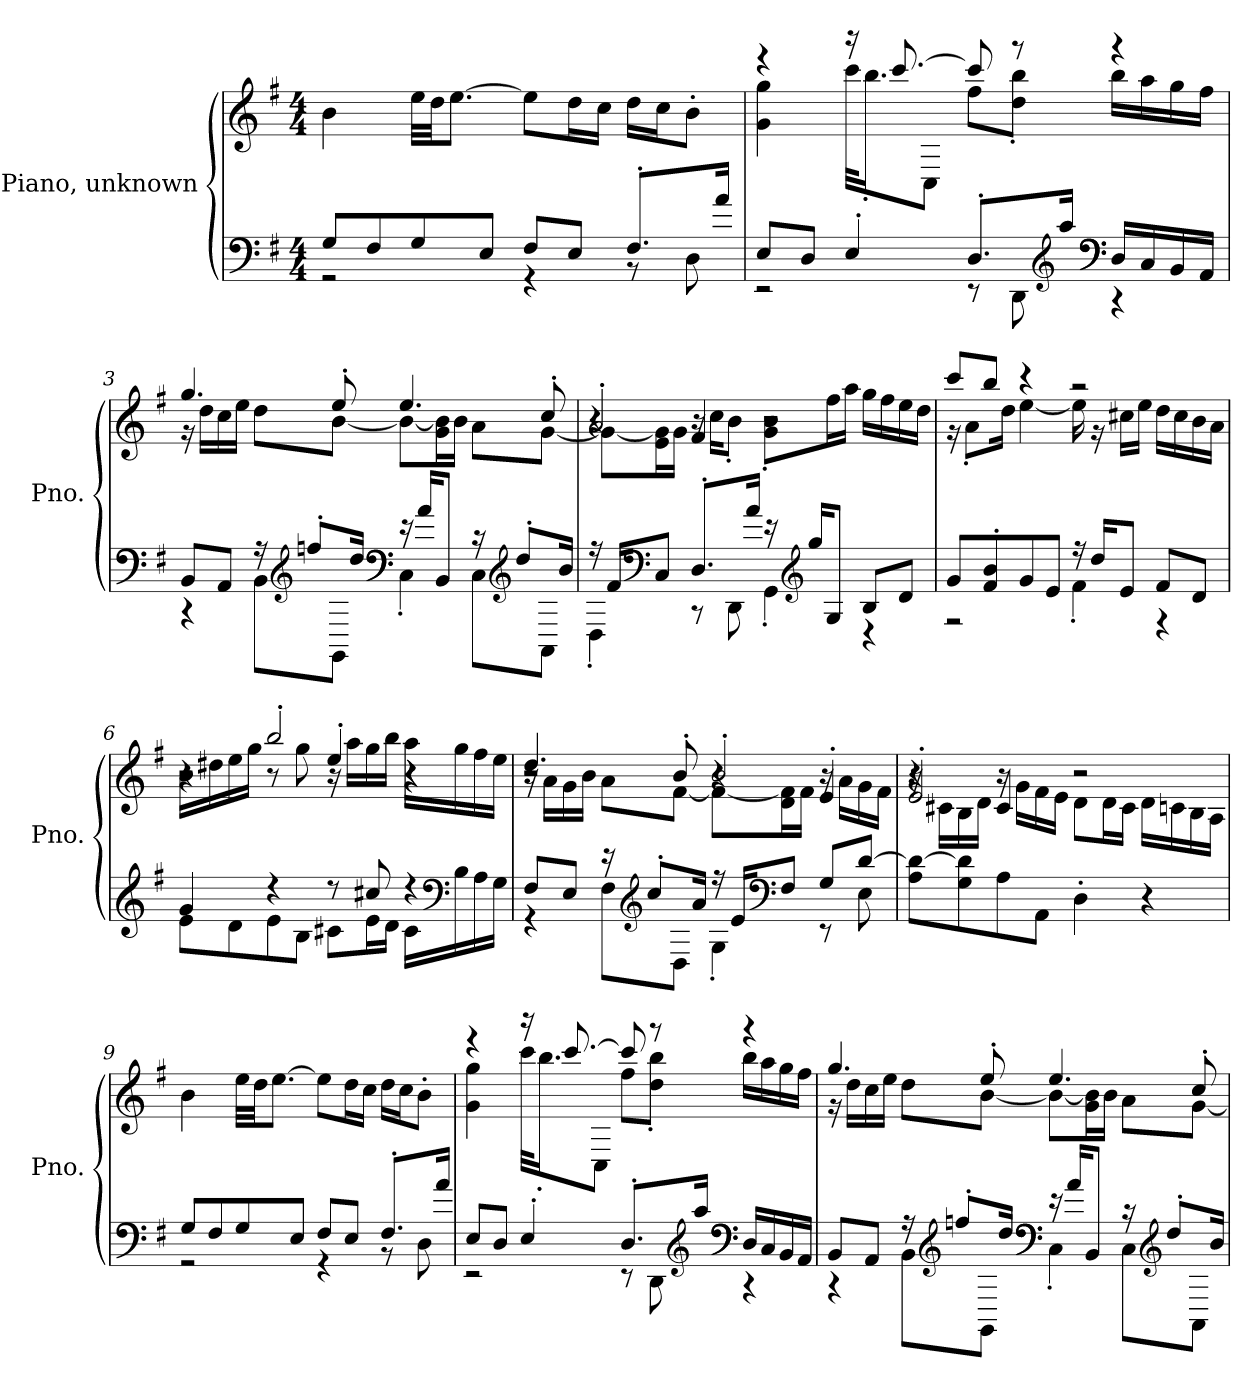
**kern	**kern
*part1	*part1
*staff2	*staff1
*I"Piano, unknown	*
*I'Pno.	*
*clefF4	*clefG2
*k[f#]	*k[f#]
*M4/4	*M4/4
*MM120	*MM120
=1	=1
*^	*
8G/L	2r	4b\
8F#/	.	.
8G/	.	32ee\LLL
.	.	32dd\JJ
.	.	[8.ee\J
8E/J	.	.
8F#/L	4r	8ee\L]
8E/J	.	16dd\L
.	.	16cc\JJ
8.F#'/L	8r	16dd\LL
.	.	16cc\J
.	8D\	8b'\J
16a/Jk	.	.
=2	=2	=2
*	*	*^
8E/L	2r	4r	4g\ 4gg\
8D/J	.	.	.
4E'/	.	16r	32ccc\KLL
.	.	.	16.bb'\J
.	.	[8.ccc/	.
.	.	.	8C\J
8.D'/L	8r	8ccc/]	8ff#\L
.	8DD\	8r	8dd\' 8bb\'J
*clefG2	*	*	*
16aa/Jk	.	.	.
*clefF4	*	*	*
16D/LL	4r	4r	16bb\LL
16C/	.	.	16aa\
16BB/	.	.	16gg\
16AA/JJ	.	.	16ff#\JJ
!!LO:LB:g=z	!!
=3	=3	=3	=3
8BB/L	4r	4.gg/	16r
.	.	.	16dd\LL
8AA/J	.	.	16cc\
.	.	.	16ee\JJ
16r	8BB\L	.	8dd\L
*clefG2	*	*	*
8ffn'/L	.	.	.
.	8GG\J	8ee'/	[8b\J
16dd/Jk	.	.	.
*clefF4	*	*	*
16r	4C'\	4.ee/	8b\L_
16a/KL	.	.	.
8BB/J	.	.	16g\ 16b\]L
.	.	.	16b\JJ
16r	8C\L	.	8a\L
*clefG2	*	*	*
8dd'/L	.	.	.
.	8AA\J	8cc'/	[8g\J
16b/Jk	.	.	.
=4	=4	=4	=4
*	*	*	*^
16r	4D'\	2a'/	8g\L_	4r
16f#/KL	.	.	.	.
*clefF4	*	*	*	*
8C/J	.	.	16e\ 16g\]L	.
.	.	.	16g\JJ	.
8.D'/L	8r	.	16r	4f#/
.	.	.	16cc\KL	.
.	8DD\	.	8b'\J	.
16a/Jk	.	.	.	.
16r	4GG'\	2r	8g\' 8b\'L	2r
*clefG2	*	*	*	*
16gg/KL	.	.	.	.
8G/J	.	.	16ff#\L	.
.	.	.	16aa\JJ	.
8B/L	4r	.	16gg\LL	.
.	.	.	16ff#\	.
8d/J	.	.	16ee\	.
.	.	.	16dd\JJ	.
*	*	*	*v	*v
!!LO:LB:g=z
=5	=5	=5	=5
8g/L	2r	8ccc/L	16r
.	.	.	8a'\L
8f#/' 8b/'	.	8bb/J	.
.	.	.	16dd\Jk
8g/	.	4r	[4ee\
8e/J	.	.	.
16r	4f#'\	2r	16ee\]
16dd/KL	.	.	16r
8e/J	.	.	16cc#X\LL
.	.	.	16ee\JJ
8f#/L	4r	.	16dd\LL
.	.	.	16cc#\
8d/J	.	.	16b\
.	.	.	16a\JJ
=6	=6	=6	=6
*	*	*	*^
4g/	8e\L	4r	16b\LL	2r
.	.	.	16dd#X\	.
.	8d\	.	16ee\	.
.	.	.	16gg\JJ	.
4r	8e\	2bb'/	8r	.
.	8B\J	.	8gg\	.
8r	8c#X\L	.	16r	4ee'/
.	.	.	16aa\LL	.
8cc#X/	16e\L	.	16gg\	.
.	16d\JJ	.	16bb\JJ	.
4r	16c#\LL	4r	16aa\LL	4r
*clefF4	*	*	*	*
.	16B\	.	16gg\	.
.	16A\	.	16ff#\	.
.	16G\JJ	.	16ee\JJ	.
!!LO:LB:g=z	!!	!!
=7	=7	=7	=7	=7
8F#/L	4r	4.dd/	16r	2r
.	.	.	16a\LL	.
8E/J	.	.	16g\	.
.	.	.	16b\JJ	.
16r	8F#\L	.	8a\L	.
*clefG2	*	*	*	*
8cc'/L	.	.	.	.
.	8D\J	8b'/	[8f#\J	.
16a/Jk	.	.	.	.
16r	4G'\	2b'/	8f#\L_	4r
16e/KL	.	.	.	.
*clefF4	*	*	*	*
8F#/J	.	.	16d\ 16f#\]L	.
.	.	.	16f#\JJ	.
8G/L	8r	.	16r	4e'/
.	.	.	16a\LL	.
[8d/J	8E\	.	16g\	.
.	.	.	16f#\JJ	.
*v	*v	*	*	*
=8	=8	=8	=8
8A\ 8d\_L	2e'/	16r	4r
.	.	16c#X\LL	.
8G\ 8d\]	.	16B\	.
.	.	16d\JJ	.
8A\	.	16r	4c#/
.	.	16g\LL	.
8AA\J	.	16f#\	.
.	.	16e\JJ	.
4D'\	2r	8d\L	2r
.	.	16d\L	.
.	.	16c#\JJ	.
4r	.	16d\LL	.
.	.	16cn\	.
.	.	16B\	.
.	.	16A\JJ	.
*	*v	*v	*v
!!LO:LB:g=z
=9	=9
*^	*
8G/L	2r	4b\
8F#/	.	.
8G/	.	32ee\LLL
.	.	32dd\JJ
.	.	[8.ee\J
8E/J	.	.
8F#/L	4r	8ee\L]
8E/J	.	16dd\L
.	.	16cc\JJ
8.F#'/L	8r	16dd\LL
.	.	16cc\J
.	8D\	8b'\J
16a/Jk	.	.
=10	=10	=10
*	*	*^
8E/L	2r	4r	4g\ 4gg\
8D/J	.	.	.
4E'/	.	16r	32ccc\KLL
.	.	.	16.bb'\J
.	.	[8.ccc/	.
.	.	.	8C\J
8.D'/L	8r	8ccc/]	8ff#\L
.	8DD\	8r	8dd\' 8bb\'J
*clefG2	*	*	*
16aa/Jk	.	.	.
*clefF4	*	*	*
16D/LL	4r	4r	16bb\LL
16C/	.	.	16aa\
16BB/	.	.	16gg\
16AA/JJ	.	.	16ff#\JJ
!!LO:LB:g=z	!!
=11	=11	=11	=11
8BB/L	4r	4.gg/	16r
.	.	.	16dd\LL
8AA/J	.	.	16cc\
.	.	.	16ee\JJ
16r	8BB\L	.	8dd\L
*clefG2	*	*	*
8ffn'/L	.	.	.
.	8GG\J	8ee'/	[8b\J
16dd/Jk	.	.	.
*clefF4	*	*	*
16r	4C'\	4.ee/	8b\L_
16a/KL	.	.	.
8BB/J	.	.	16g\ 16b\]L
.	.	.	16b\JJ
16r	8C\L	.	8a\L
*clefG2	*	*	*
8dd'/L	.	.	.
.	8AA\J	8cc'/	[8g\J
16b/Jk	.	.	.
*v	*v	*	*
*	*v	*v
=	=
*-	*-
